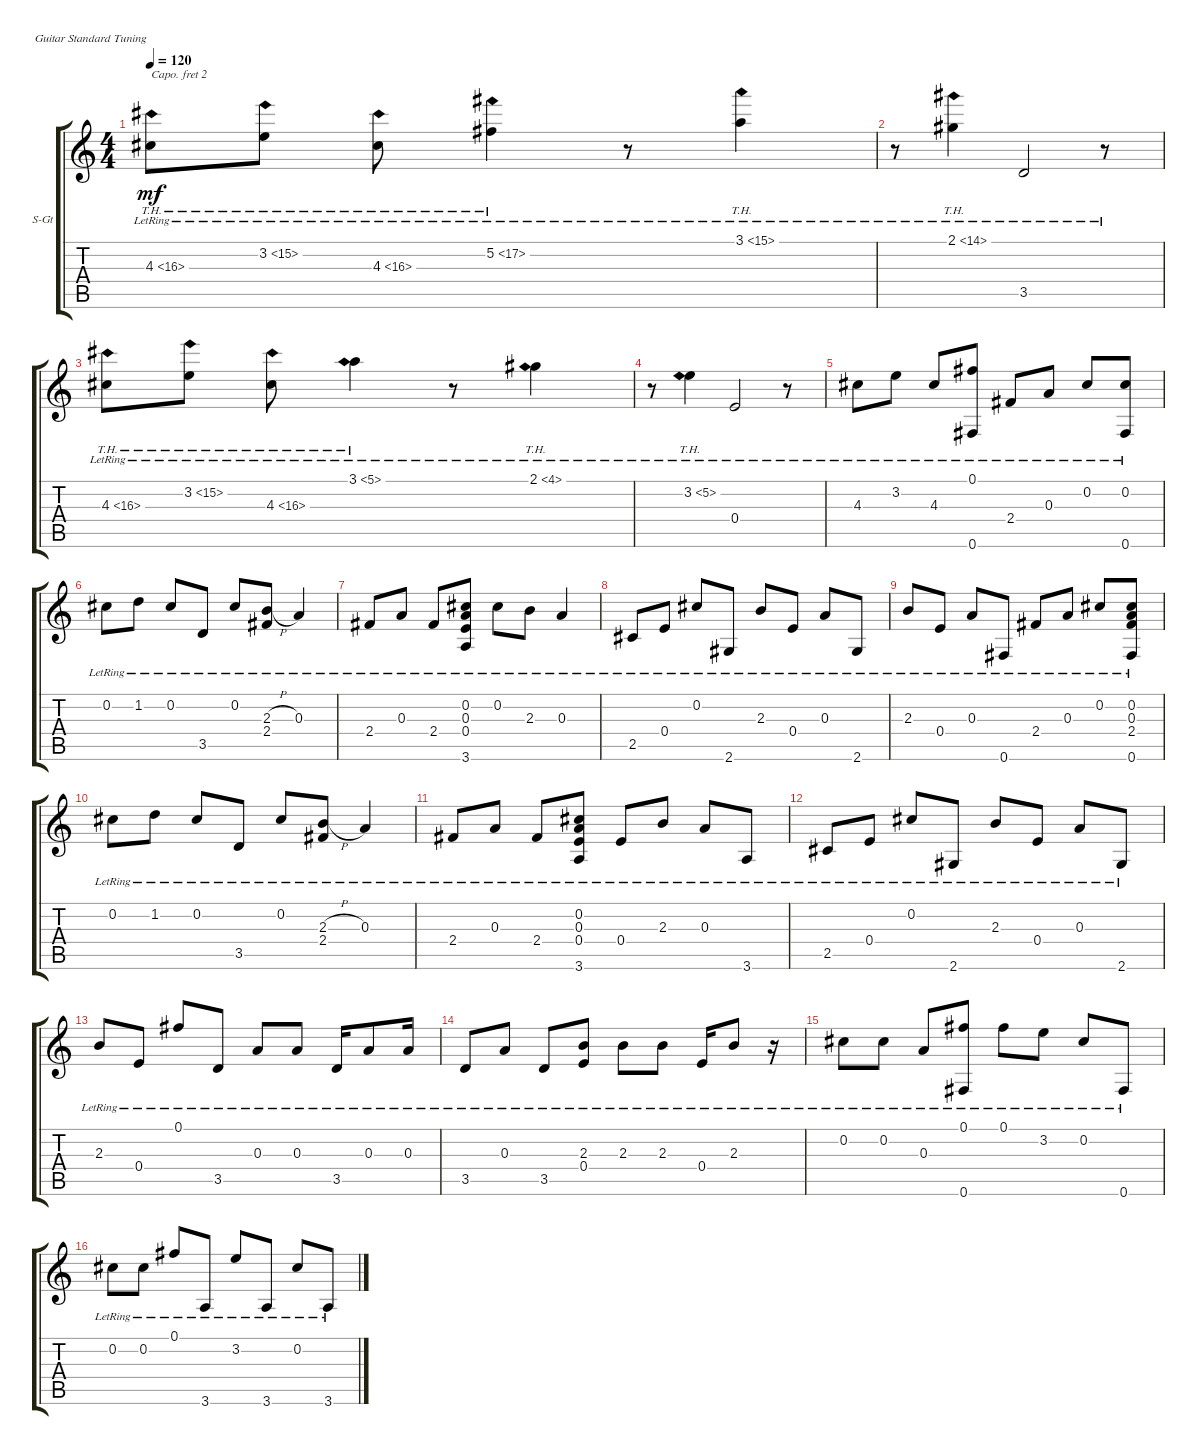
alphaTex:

\defaultSystemsLayout 4
\bracketExtendMode groupsimilarinstruments
\firstSystemTrackNameOrientation horizontal
\otherSystemsTrackNameOrientation horizontal
\track ("Steel Guitar" "S-Gt") {instrument acousticguitarsteel}
\staff {score tabs}
\capo 2
\tuning (E4 B3 G3 D3 A2 E2)
\ts (4 4)
\tempo 120
\clef g2
\ks c
4.3{th 12 lr}.8{dy mf instrument acousticguitarsteel} 3.2{th 12 lr}.8 4.3{th 12 lr}.8 5.2{th 12 lr}.4 r.8 3.1{th 12 lr}.4 |
r.8 2.1{th 12 lr}.4 3.5{lr}.2 r.8 |
4.3{th 12 lr}.8 3.2{th 12 lr}.8 4.3{th 12 lr}.8 3.1{th 2 lr}.4 r.8 2.1{th 2 lr}.4 |
r.8 3.2{th 2 lr}.4 0.4{lr}.2 r.8 |
4.3{lr}.8 3.2{lr}.8 4.3{lr}.8 (0.1{lr} 0.6{lr}).8 2.4{lr}.8 0.3{lr}.8 0.2{lr}.8 (0.2{lr} 0.6{lr}).8 |
0.2{lr}.8 1.2{lr}.8 0.2{lr}.8 3.5{lr}.8 0.2{lr}.8 (2.3{h lr} 2.4{lr}).8 0.3{lr}.4 |
2.4{lr}.8 0.3{lr}.8 2.4{lr}.8 (3.6{lr} 0.4{lr} 0.3{lr} 0.2{lr}).8 0.2{lr}.8 2.3{lr}.8 0.3{lr}.4 |
2.5{lr}.8 0.4{lr}.8 0.2{lr}.8 2.6{lr}.8 2.3{lr}.8 0.4{lr}.8 0.3{lr}.8 2.6{lr}.8 |
2.3{lr}.8 0.4{lr}.8 0.3{lr}.8 0.6{lr}.8 2.4{lr}.8 0.3{lr}.8 0.2{lr}.8 (0.2{lr} 0.6{lr} 0.3{lr} 2.4{lr}).8 |
0.2{lr}.8 1.2{lr}.8 0.2{lr}.8 3.5{lr}.8 0.2{lr}.8 (2.3{h lr} 2.4{lr}).8 0.3{lr}.4 |
2.4{lr}.8 0.3{lr}.8 2.4{lr}.8 (3.6{lr} 0.4{lr} 0.3{lr} 0.2{lr}).8 0.4{lr}.8 2.3{lr}.8 0.3{lr}.8 3.6{lr}.8 |
2.5{lr}.8 0.4{lr}.8 0.2{lr}.8 2.6{lr}.8 2.3{lr}.8 0.4{lr}.8 0.3{lr}.8 2.6{lr}.8 |
2.3{lr}.8 0.4{lr}.8 0.1{lr}.8 3.5{lr}.8 0.3{lr}.8 0.3{lr}.8 3.5{lr}.16 0.3{lr}.8 0.3{lr}.16 |
3.5{lr}.8 0.3{lr}.8 3.5{lr}.8 (0.4{lr} 2.3{lr}).8 2.3{lr}.8 2.3{lr}.8 0.4{lr}.16 2.3{lr}.8 r.16 |
0.2{lr}.8 0.2{lr}.8 0.3{lr}.8 (0.1{lr} 0.6{lr}).8 0.1{lr}.8 3.2{lr}.8 0.2{lr}.8 0.6{lr}.8 |
0.2{lr}.8 0.2{lr}.8 0.1{lr}.8 3.6{lr}.8 3.2{lr}.8 3.6{lr}.8 0.2{lr}.8 3.6{lr}.8
